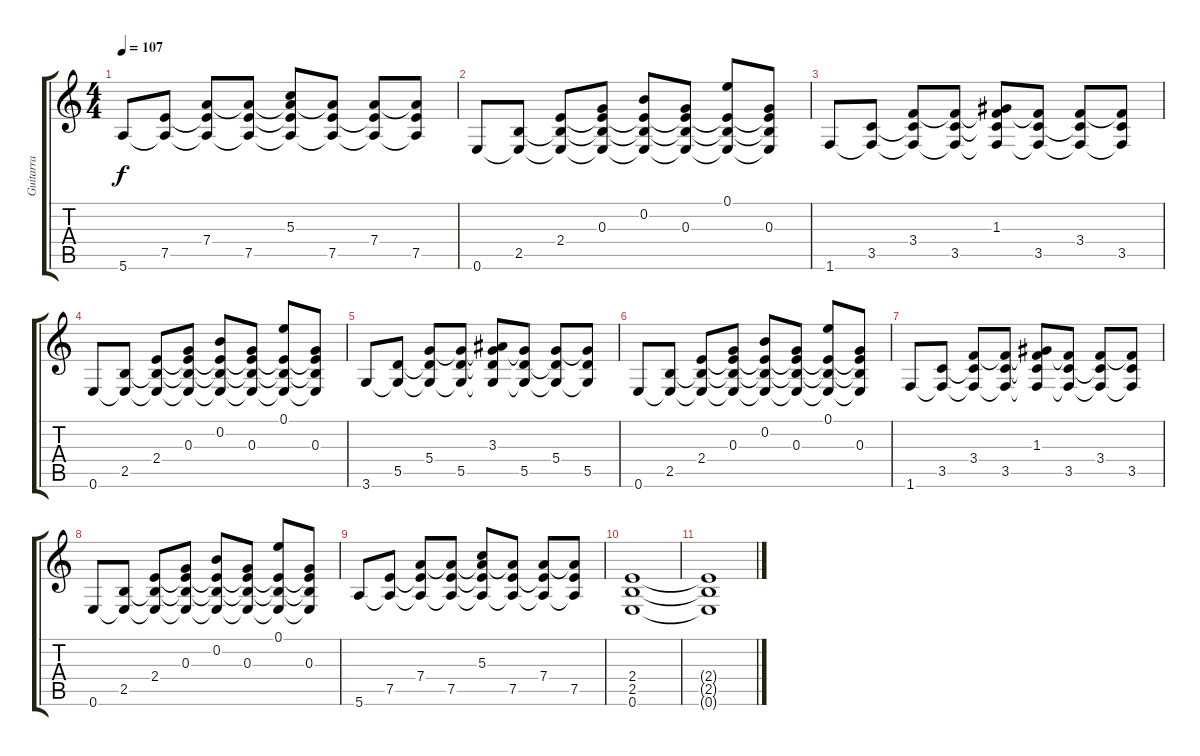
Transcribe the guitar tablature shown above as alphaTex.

\track ("Guitarra" "Guitarra") {instrument distortionguitar}
\staff {score tabs}
\tuning (E4 B3 G3 D3 A2 E2) {hide}
\ts (4 4)
\tempo 107
\clef g2
\ks c
5.6.8{dy f} (7.5 5.6{t}).8 (7.4 7.5{t} 5.6{t}).8 (7.4{t} 7.5 5.6{t}).8 (5.3 7.4{t} 7.5{t} 5.6{t}).8 (7.4{t} 7.5 5.6{t}).8 (7.4 7.5{t} 5.6{t}).8 (7.4{t} 7.5 5.6{t}).8 |
0.6.8 (2.5 0.6{t}).8 (2.4 2.5{t} 0.6{t}).8 (0.3 2.4{t} 2.5{t} 0.6{t}).8 (0.2 2.4{t} 2.5{t} 0.6{t}).8 (0.3 2.4{t} 2.5{t} 0.6{t}).8 (0.1 2.4{t} 2.5{t} 0.6{t}).8 (0.3 2.4{t} 2.5{t} 0.6{t}).8 |
1.6.8 (3.5 1.6{t}).8 (3.4 3.5{t} 1.6{t}).8 (3.4{t} 3.5 1.6{t}).8 (1.3 3.4{t} 3.5{t} 1.6{t}).8 (3.4{t} 3.5 1.6{t}).8 (3.4 3.5{t} 1.6{t}).8 (3.4{t} 3.5 1.6{t}).8 |
0.6.8 (2.5 0.6{t}).8 (2.4 2.5{t} 0.6{t}).8 (0.3 2.4{t} 2.5{t} 0.6{t}).8 (0.2 2.4{t} 2.5{t} 0.6{t}).8 (0.3 2.4{t} 2.5{t} 0.6{t}).8 (0.1 2.4{t} 2.5{t} 0.6{t}).8 (0.3 2.4{t} 2.5{t} 0.6{t}).8 |
3.6.8 (5.5 3.6{t}).8 (5.4 5.5{t} 3.6{t}).8 (5.4{t} 5.5 3.6{t}).8 (3.3 5.4{t} 5.5{t} 3.6{t}).8 (5.4{t} 5.5 3.6{t}).8 (5.4 5.5{t} 3.6{t}).8 (5.4{t} 5.5 3.6{t}).8 |
0.6.8 (2.5 0.6{t}).8 (2.4 2.5{t} 0.6{t}).8 (0.3 2.4{t} 2.5{t} 0.6{t}).8 (0.2 2.4{t} 2.5{t} 0.6{t}).8 (0.3 2.4{t} 2.5{t} 0.6{t}).8 (0.1 2.4{t} 2.5{t} 0.6{t}).8 (0.3 2.4{t} 2.5{t} 0.6{t}).8 |
1.6.8 (3.5 1.6{t}).8 (3.4 3.5{t} 1.6{t}).8 (3.4{t} 3.5 1.6{t}).8 (1.3 3.4{t} 3.5{t} 1.6{t}).8 (3.4{t} 3.5 1.6{t}).8 (3.4 3.5{t} 1.6{t}).8 (3.4{t} 3.5 1.6{t}).8 |
0.6.8 (2.5 0.6{t}).8 (2.4 2.5{t} 0.6{t}).8 (0.3 2.4{t} 2.5{t} 0.6{t}).8 (0.2 2.4{t} 2.5{t} 0.6{t}).8 (0.3 2.4{t} 2.5{t} 0.6{t}).8 (0.1 2.4{t} 2.5{t} 0.6{t}).8 (0.3 2.4{t} 2.5{t} 0.6{t}).8 |
5.6.8 (7.5 5.6{t}).8 (7.4 7.5{t} 5.6{t}).8 (7.4{t} 7.5 5.6{t}).8 (5.3 7.4{t} 7.5{t} 5.6{t}).8 (7.4{t} 7.5 5.6{t}).8 (7.4 7.5{t} 5.6{t}).8 (7.4{t} 7.5 5.6{t}).8 |
(2.4 2.5 0.6).1{volume 0} |
(2.4{t} 2.5{t} 0.6{t}).1
